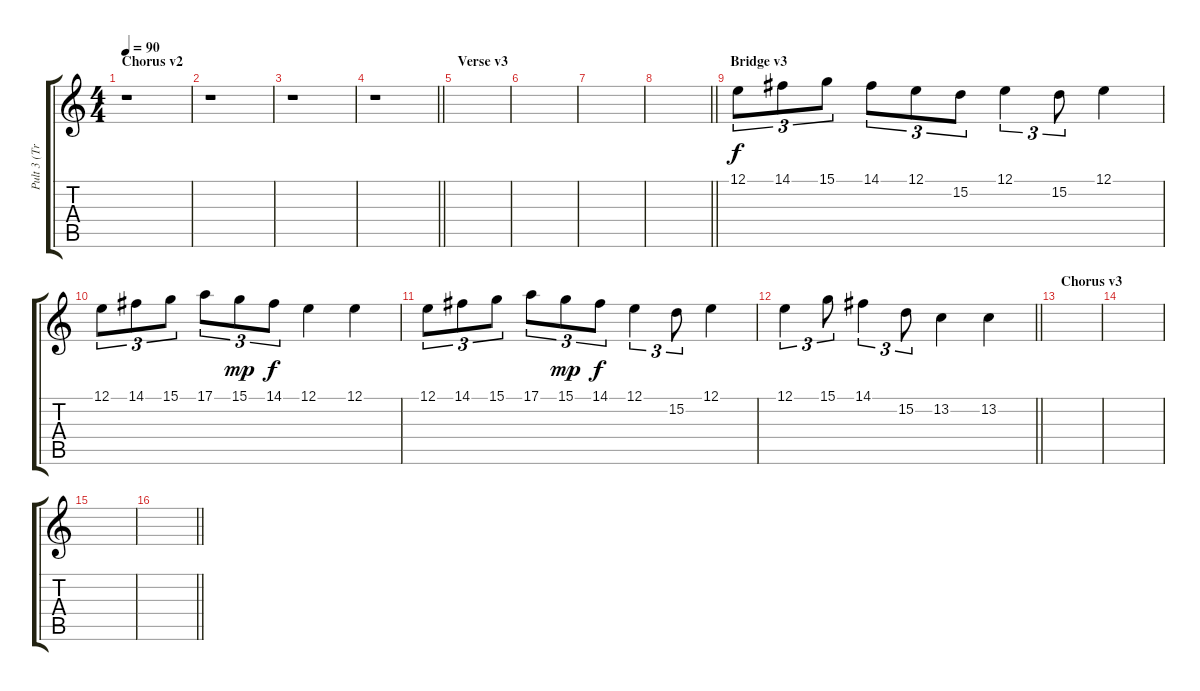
\track ("Pult 3 (Trumpet)" "Pult 3 (Tr") {instrument frenchhorn}
\staff {score tabs}
\tuning (E4 B3 G3 D3 A2 E2) {hide}
\ts (4 4)
\section ("" "Chorus v2")
\tempo 90
\clef g2
\ks c
r.1{dy f} |
r.1 |
r.1 |
\barLineRight lightlight
r.1 |
\section ("" "Verse v3")
|
|
|
\barLineRight lightlight
|
\section ("" "Bridge v3")
12.1.8{tu (3 2)} 14.1.8{tu (3 2)} 15.1.8{tu (3 2)} 14.1.8{tu (3 2)} 12.1.8{tu (3 2)} 15.2.8{tu (3 2)} 12.1.4{tu (3 2)} 15.2.8{tu (3 2)} 12.1.4 |
12.1.8{tu (3 2)} 14.1.8{tu (3 2)} 15.1.8{tu (3 2)} 17.1.8{tu (3 2)} 15.1.8{tu (3 2) dy mp} 14.1.8{tu (3 2) dy f} 12.1.4 12.1.4 |
12.1.8{tu (3 2)} 14.1.8{tu (3 2)} 15.1.8{tu (3 2)} 17.1.8{tu (3 2)} 15.1.8{tu (3 2) dy mp} 14.1.8{tu (3 2) dy f} 12.1.4{tu (3 2)} 15.2.8{tu (3 2)} 12.1.4 |
\barLineRight lightlight
12.1.4{tu (3 2)} 15.1.8{tu (3 2)} 14.1.4{tu (3 2)} 15.2.8{tu (3 2)} 13.2.4 13.2.4 |
\section ("" "Chorus v3")
|
|
|
\barLineRight lightlight
